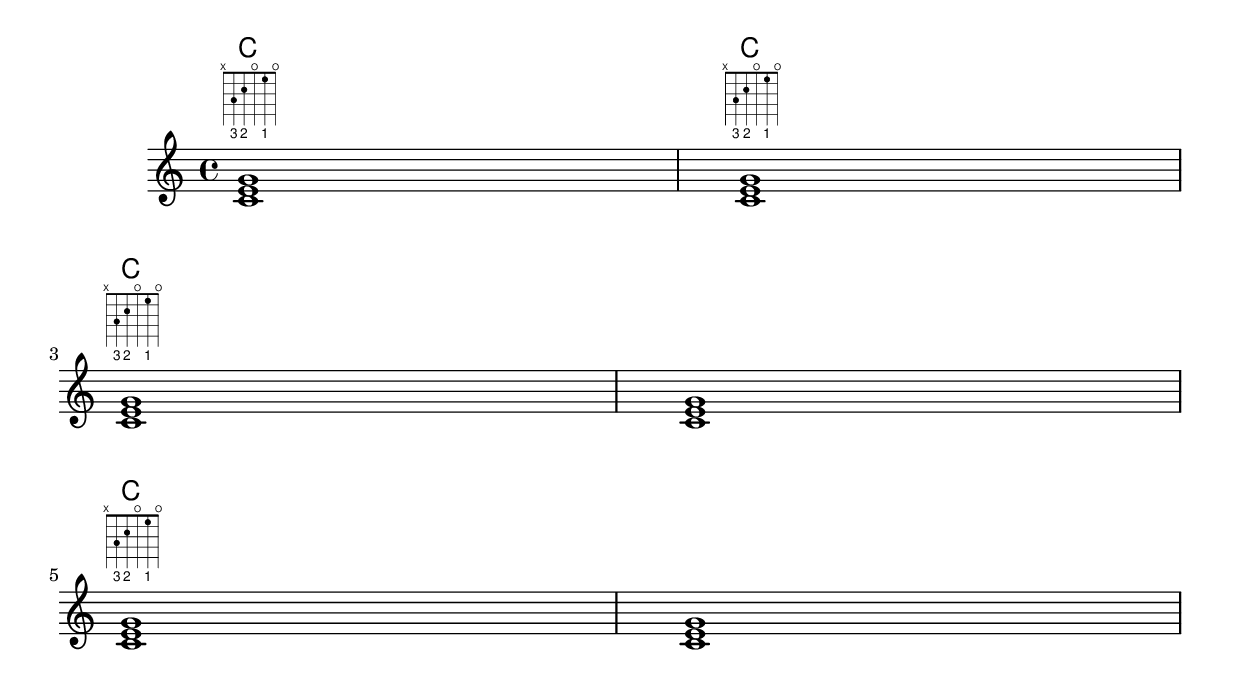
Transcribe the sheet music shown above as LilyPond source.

%% DO NOT EDIT this file manually; it was automatically
%% generated from the LilyPond Snippet Repository
%% (http://lsr.di.unimi.it).
%%
%% Make any changes in the LSR itself, or in
%% `Documentation/snippets/new/`, then run
%% `scripts/auxiliar/makelsr.pl`.
%%
%% This file is in the public domain.

\version "2.24.0"

\header {
  lsrtags = "fretted-strings"

  texidoc = "
FretBoards can be set to display only when the chord changes or at the
beginning of a new line.
"

  doctitle = "ChordChanges for FretBoards"
} % begin verbatim


\include "predefined-guitar-fretboards.ly"

myChords = \chordmode {
  c1 c1 \break
  \set chordChanges = ##t
  c1 c1 \break
  c1 c1
}

<<
  \new ChordNames { \myChords }
  \new FretBoards { \myChords }
  \new Staff { \myChords }
>>
